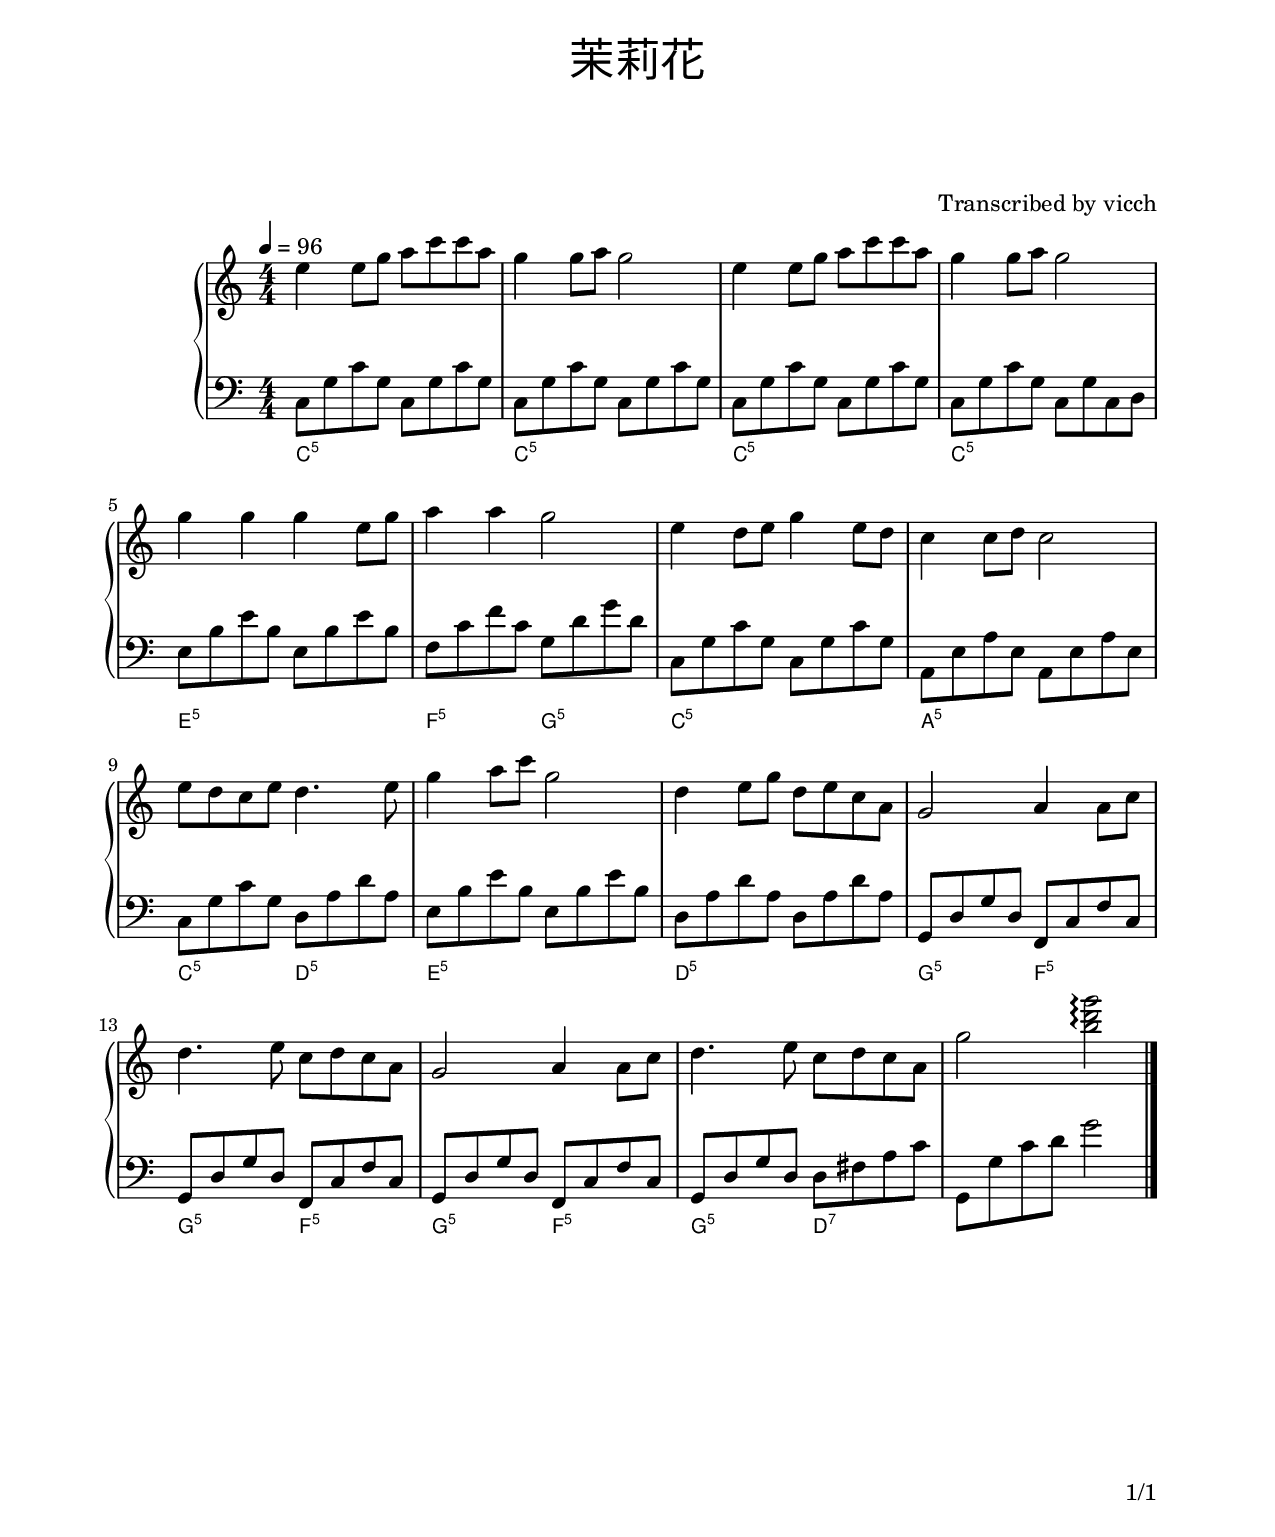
\version "2.24.3"
\include "../template.v1.ly"

\header {
  title = \markup \override #'((font-name . "FangSong")(font-size . 6)) "茉莉花"
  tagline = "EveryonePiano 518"
}

\markup \vspace #1.5

Cfive   = { c8  g8  c'8 g8  }
Dfive   = { d8  a8  d'8 a8  }
Dseven  = { d8  fs8 a8  c'8 }
Efive   = { e8  b8  e'8 b8  }
Ffivei  = { f8  c'8 f'8 c'8 }
Ffiveii = { f,8 c8  f8  c8  }
Gfivei  = { g8  d'8 g'8 d'8 }
Gfiveii = { g,8 d8  g8  d8  }
Afive   = { a,8 e8  a8  e8  }

\score {
  \new PianoStaff <<
    \new Staff {
      \tempo 4 = 96
      \clef treble
      \key c \major
      \time 4/4
      
      e''4       e''8 g''8 a''8 c'''8 c'''8 a''8 | g''4 g''8 a''8  g''2         | e''4  e''8 g''8 a''8 c'''8 c'''8 a''8 | g''4 g''8 a''8 g''2                     | \break
      g''4       g''4      g''4       e''8  g''8 | a''4 a''4       g''2         | e''4  d''8 e''8 g''4       e''8  d''8 | c''4 c''8 d''8 c''2                     | \break
      e''8  d''8 c''8 e''8 d''4.            e''8 | g''4 a''8 c'''8 g''2         | d''4  e''8 g''8 d''8 e''8  c''8  a'8  | g'2            a'4 a'8  c''8            | \break
      d''4.           e''8 c''8 d''8  c''8  a'8  | g'2             a'4 a'8 c''8 | d''4.      e''8 c''8 d''8  c''8  a'8  | g''2          <b'' d''' g'''>2\arpeggio | \bar "|."
    }
    \new Staff {
      \clef bass
      \key c \major
      \time 4/4
      
      \Cfive   \Cfive   | \Cfive   \Cfive   | \Cfive   \Cfive  | \Cfive   c8 g8 c8 d8 |
      \Efive   \Efive   | \Ffivei  \Gfivei  | \Cfive   \Cfive  | \Afive   \Afive      |
      \Cfive   \Dfive   | \Efive   \Efive   | \Dfive   \Dfive  | \Gfiveii \Ffiveii    |
      \Gfiveii \Ffiveii | \Gfiveii \Ffiveii | \Gfiveii \Dseven | g,8 g8 c'8 d'8 g'2   |
    }
    \chords {
      \set noChordSymbol = ""
      
      c1:5      | c1:5      | c1:5      | c2:5 r2   |
      e1:5      | f2:5 g2:5 | c1:5      | a1:5      |
      c2:5 d2:5 | e1:5      | d1:5      | g2:5 f2:5 |
      g2:5 f2:5 | g2:5 f2:5 | g2:5 d2:7 | r1        |
    }
  >>
  \layout {}
  \midi {}
}
